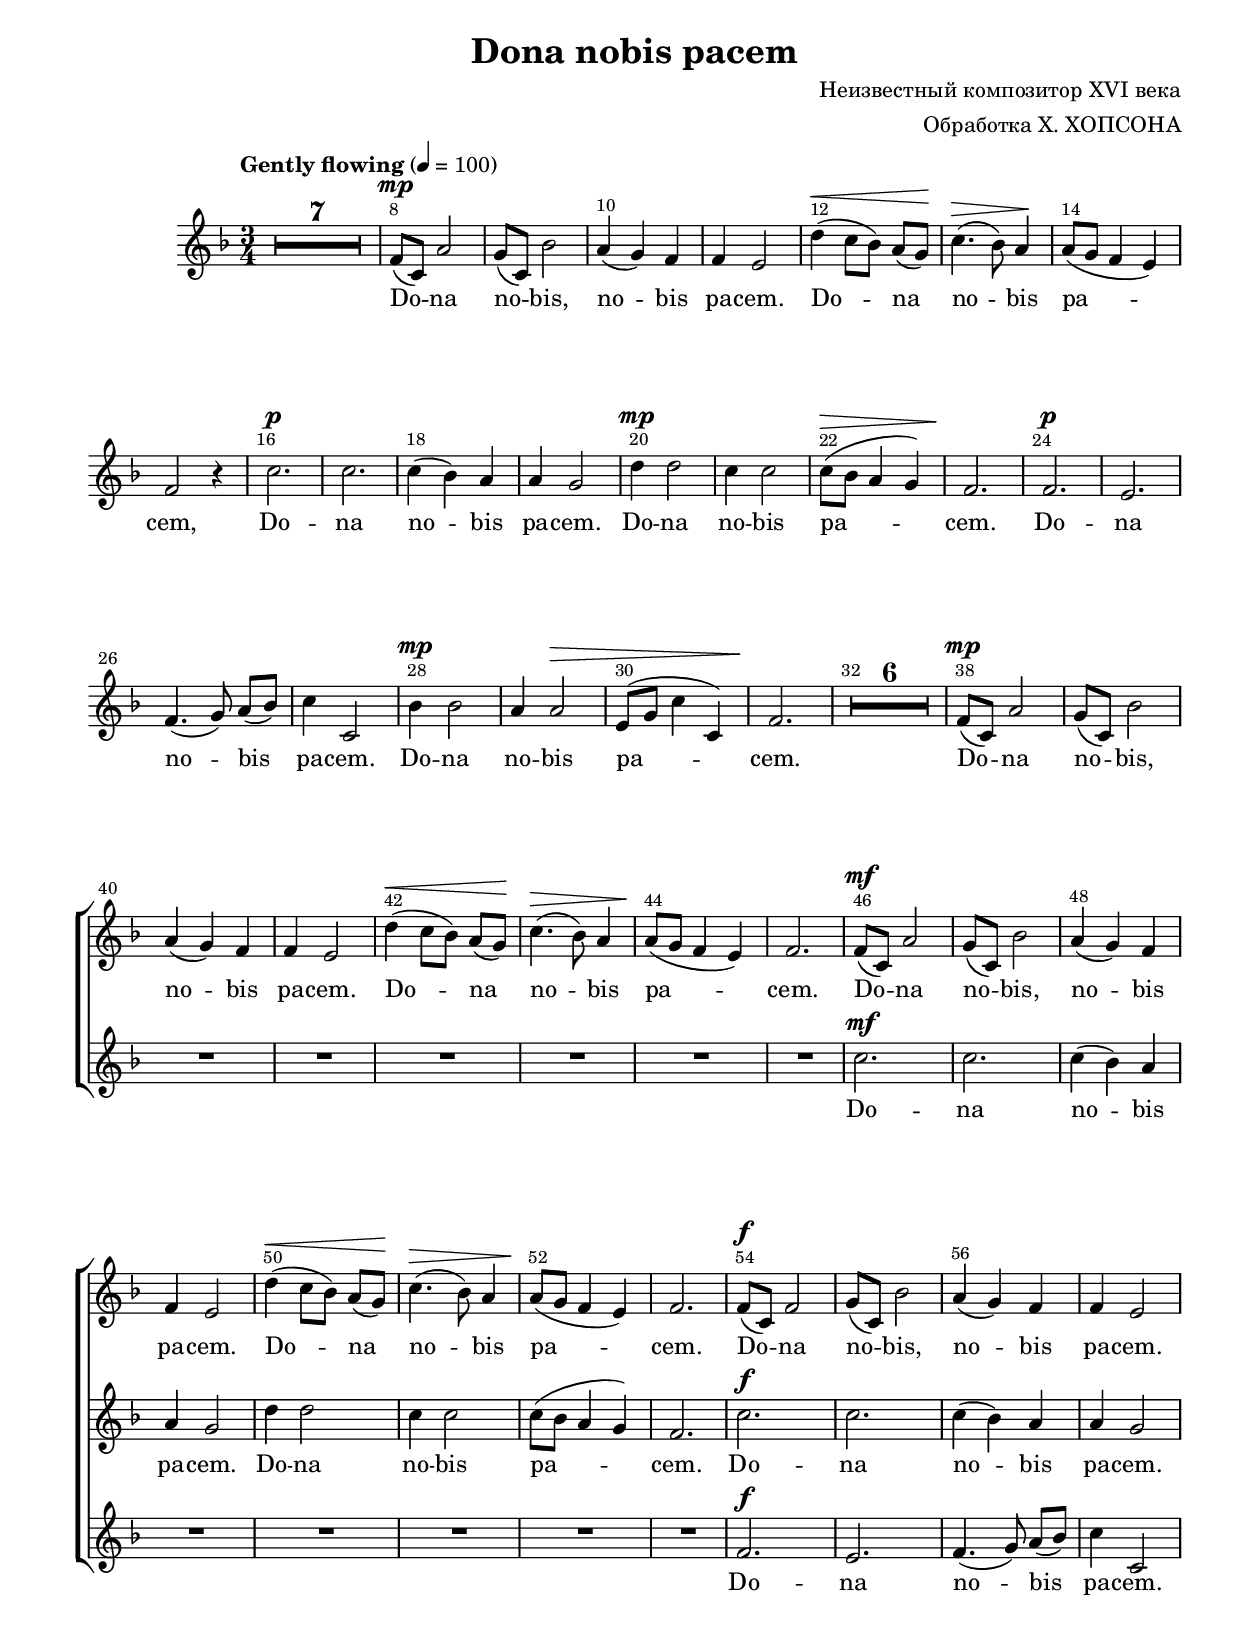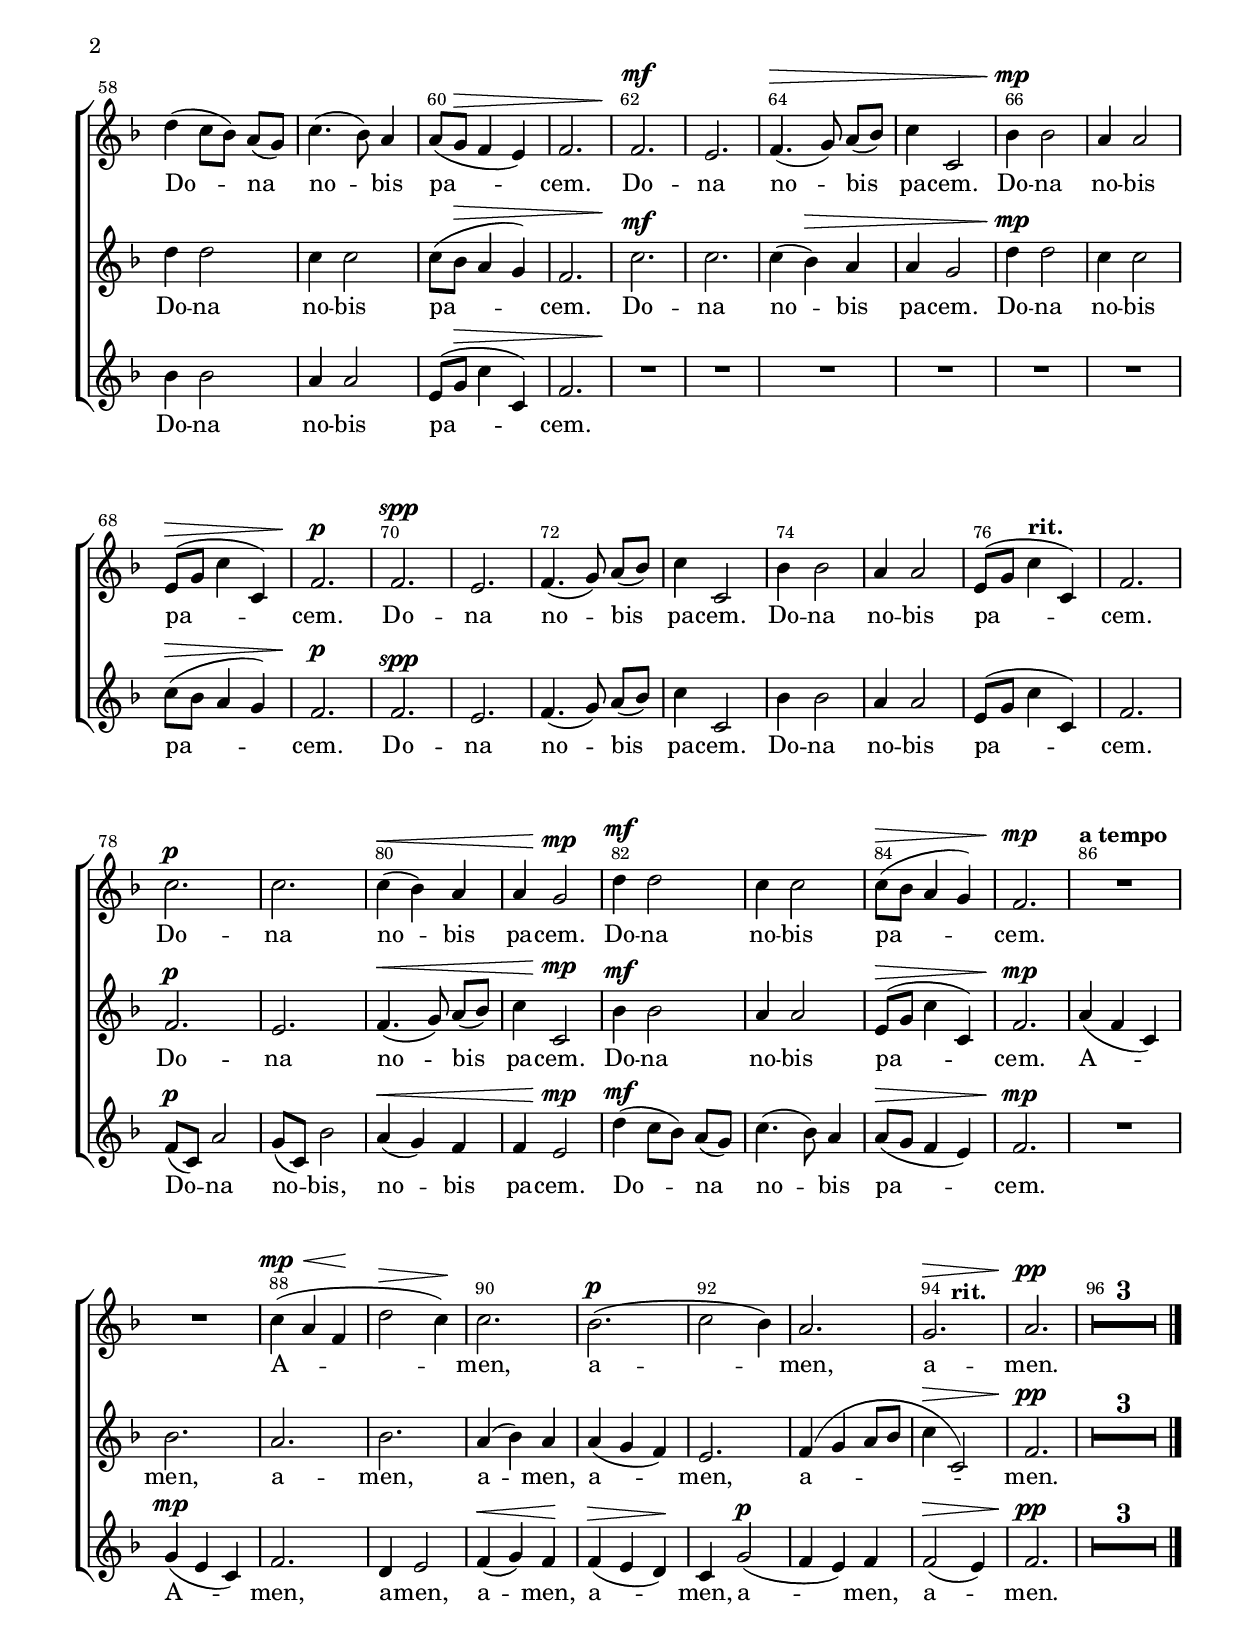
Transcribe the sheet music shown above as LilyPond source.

\version "2.18.2"

% закомментируйте строку ниже, чтобы получался pdf с навигацией
#(ly:set-option 'point-and-click #f)
#(ly:set-option 'midi-extension "mid")
#(set-default-paper-size "a4")
#(set-global-staff-size 19)

\header {
  title = "Dona nobis pacem"
  composer = \markup\right-column{ "Неизвестный композитор XVI века" "Обработка Х. ХОПСОНА" }
  % Удалить строку версии LilyPond 
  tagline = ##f
}

abr = { \break }
abr = {}

pbr = { \pageBreak }
pbr = {}

breathes = { \once \override BreathingSign.text = \markup { \musicglyph #"scripts.tickmark" } \breathe }

bort = {  % Динамика: вместо f, p пишем по-русски гр., т. и т.д.
  \override DynamicText.stencil = #(lambda (grob)(
    grob-interpret-markup grob (                         
      let (( dyntxt (ly:grob-property grob 'text ) )  )
      ( set! dyntxt (cond
        (( equal? dyntxt "f" ) "гр." ) 
        (( equal? dyntxt "p" ) "т." )
      )) #{ \markup \normal-text \italic $dyntxt #} )
    )) }



melon = { \set melismaBusyProperties = #'() }
meloff = { \unset melismaBusyProperties }
solo = ^\markup\italic"Соло"
tutti =  ^\markup\italic"Все"

co = \cadenzaOn
cof = \cadenzaOff
cb = { \cadenzaOff \bar "||" }
cbr = { \bar "" }
cbar = { \cadenzaOff \bar "|" \cadenzaOn }
stemOff = { \hide Staff.Stem }
nat = { \once \hide Accidental }
%stemOn = { \unHideNotes Staff.Stem }

partiall = { \set Timing.measurePosition = #(ly:make-moment -1/4) }

global = {
  \key f \major
  \time 3/4
  \numericTimeSignature
  \override Score.BarNumber.break-visibility = #end-of-line-invisible
  \override Score.BarNumber.X-offset = #1
  \override Score.BarNumber.self-alignment-X = #LEFT
  \set Score.barNumberVisibility = #(every-nth-bar-number-visible 2)
    \set Score.skipBars = ##t
  \override MultiMeasureRest.expand-limit = #1
  \tempo "Gently flowing" 4=100
  R2.*7
}

voiceone = \relative c' {
  \global
  \autoBeamOff
  \dynamicUp
  
  f8\mp[( c]) a'2 | \abr
  
  g8[( c,]) bes'2 |
  a4( g) f |
  f e2 |
  d'4(\< c8[ bes]) a[( g])\! | \abr
  
  c4.(\> bes8) a4\! |
  a8[( g] f4 e) |
  f2 r4 |
  c'2.\p | \pbr
  
  c |
  c4( bes) a |
  a g2 |
  d'4\mp d2 |
  c4 c2 | \abr
  
  c8[(\> bes] a4 g) |
  f2.\! |
  f\p |
  e |
  f4.( g8) a[( bes]) | \abr
  
  c4 c,2 |
  bes'4\mp bes2 |
  a4 a2\> |
  e8[( g] c4 c,) |
  f2.\! | \abr
  
   R2.*6 
  
  
  f8[(\mp c]) a'2 |
  g8[( c,]) bes'2 |
  a4( g) f |
  f e2 | \abr
  
  d'4(\< c8[ bes]) a[( g])\! |
  c4.(\> bes8) a4 |
  a8[(\! g] f4 e) |
  f2. | \abr
  
  f8[(\mf c]) a'2 |
  g8[( c,]) bes'2 |
  a4( g) f |
  f e2 | \abr
  d'4\<( c8[ bes]) a[( g])\! |
  c4.(\> bes8) a4 |
  a8[(\! g] f4 e) |
  f2. | \pbr
  
  f8[(\f c]) f2 |
  g8[( c,]) bes'2 |
  a4( g) f |
  f e2 | \abr
  
  d'4( c8[ bes]) a[( g]) |
  c4.( bes8) a4 |
  a8[( g]\> f4 e) |
  << f2. {s2 s8 s\!} >> | \pbr 
    
   f2.\mf |
   e |
   f4.(\> g8) a[( bes]) |
   c4 c,2 |
   bes'4\mp bes2 | \abr
   
   a4 a2 |
   e8[(\> g] c4 c,) |
   f2.\p |
   f\spp |
   e |
   f4.( g8) a[( bes]) | \abr
   
   c4 c,2 |
   bes'4 bes2 |
   a4 a2 |
   e8[( g] c4^\markup\bold"rit." c,) |
   f2. | \pbr
   
   c'2.\p |
   c |
   c4(\< bes) a |
   a g2\mp | \abr
   
   d'4\mf d2 |
   c4 c2 |
   c8[(\> bes] a4 g) |
   f2.\mp \pbr
   
   \tempo "a tempo"
   R2.*2 |
   c'4\mp(\< a f\! |
   d'2\> c4)\! |
   c2. | \abr
   
   bes2.\p( |
   c2 bes4) |
   a2. |
   << g2.\> { s4 s^\markup\bold"rit." s} >> |
   a2.\pp | \abr
   
   R2.*3 \bar "|."
   
   
  
}

voicetwo = \relative c'' {
  \global
  \autoBeamOff
  \dynamicUp
  R2.*9
  R2.*15 R2.*6
  R2.*8
  
  c2.\mf |
  c |
  c4( bes) a |
  a g2 | \abr
  
  d'4 d2 |
  c4 c2 |
  c8[( bes] a4 g) |
  f2. | \abr
  
  c'2.\f |
  c |
  c4( bes) a |
  a g2 | \abr
  d'4 d2 |
  c4 c2 |
  c8[( bes]\> a4 g) |
  << f2. {s2 s8 s\!} >> 
  
  c'2.\mf |
  c |
  c4( bes)\> a |
  a g2 |
  d'4\mp d2 |
  
  c4 c2 |
  c8[(\> bes] a4 g) |
  f2.\p |
  f\spp |
  e |
  f4.( g8) a8[( bes]) |
  
  c4 c,2 |
  bes'4 bes2 |
  a4 a2 |
  e8[( g] c4 c,) |
  f2.
  
  f2.\p |
  e |
  f4.(\< g8) a[( bes]) |
  c4 c,2\mp |
  
  bes'4\mf bes2 |
  a4 a2 |
  e8[(\> g] c4 c,) |
  f2.\mp
  
  a4( f c) |
  bes'2. |
  a |
  bes |
  a4( bes) a |
  
  a( g f) |
  e2. |
  f4( g a8[ bes] |
  c4\> c,2) |
  f2.\pp
  
  R2.*3
  
}

voicethree = \relative c' {
  \global
  \autoBeamOff
  \dynamicUp
  R2.*9
  R2.*15 R2.*6
  R2.*16
  
  f2.\f |
  e |
  f4.( g8) a[( bes]) |
  c4 c,2 |
  
  bes'4 bes2 |
  a4 a2 |
  e8[( g]\> c4 c,) |
  << f2. {s2 s8 s\!} >> 
  
  R2.*16
  
  f8[(\p c]) a'2 |
  g8[( c,]) bes'2 |
  a4(\< g) f |
  f e2\mp |
  
  d'4\mf( c8[ bes]) a[( g]) |
  c4.( bes8) a4 |
  a8[(\> g] f4 e) |
  f2.\mp
  
  R2. |
  g4\mp( e c) |
  f2. |
  d4 e2 |
  f4(\< g) f\! |
  
  f\>( e d)\! |
  c g'2\p( |
  f4 e) f |
  f2\>( e4) |
  f2.\pp |
  
  R2.*3
  
}


lyricone = \lyricmode {
  Do -- na
  no -- bis, no -- bis pa -- cem. Do -- na
  no -- bis pa -- cem, Do --
  
  na no -- bis pa -- cem. Do -- na no -- bis
  pa -- cem. Do -- na no -- bis
  pa -- cem. Do -- na no -- bis pa -- cem.
  
  Do -- na no -- bis, no -- bis pa -- cem.
  Do -- na no -- bis pa -- cem.
  Do -- na no -- bis, no -- bis pa -- cem.
  Do -- na no -- bis pa -- cem.
  
  Do -- na no -- bis, no -- bis pa -- cem.
  Do -- na no -- bis pa -- cem.
  
  Do -- na no -- bis pa -- cem. Do -- na
  no -- bis pa -- cem. Do -- na no -- bis
  pa -- cem. Do -- na no -- bis pa -- cem.
  
  Do -- na no -- bis pa -- cem.
  Do -- na no -- bis pa -- cem.
  
  A -- men,
  a -- men, a -- men.
}

lyrictwo = \lyricmode {
  Do -- na no -- bis pa -- cem.
  Do -- na no -- bis pa -- cem.
  
  Do -- na no -- bis pa -- cem.
  Do -- na no -- bis pa -- cem.
  
  Do -- na no -- bis pa -- cem. Do -- 
  na no -- bis pa -- cem. Do -- na no -- bis
  pa -- cem. Do -- na no -- bis pa -- cem.
  
  Do -- na no -- bis pa -- cem.
  Do -- na no -- bis pa -- cem.
  
  A -- men, a -- men, a -- men,
  a -- men, a -- men.
}

lyricthree = \lyricmode {
  Do -- na no -- bis pa -- cem.
  Do -- na no -- bis pa -- cem.
  
  Do -- na no -- bis, no -- bis pa -- cem.
  Do -- na no -- bis pa -- cem.
  
  A -- men, a -- men, a -- men,
  a -- men, a -- men, a -- men.
}


\bookpart {
  \paper {
  top-margin = 15
  left-margin = 15
  right-margin = 10
  bottom-margin = 15
  indent = 15
  ragged-bottom = ##f
  ragged-last-bottom = ##f
  
}
\score {
  %  \transpose c bes {
    \new ChoirStaff <<
      \new Staff = "staffone" \with {
        instrumentName = ""
        shortInstrumentName = ""
        midiInstrument = "voice oohs"
      } <<
        \new Voice = "voiceone" { \oneVoice \voiceone }
      >> 
      
      \new Lyrics \lyricsto "voiceone" { \lyricone }
      
      \new Staff = "stafftwo" \with {
        instrumentName = ""
        shortInstrumentName = ""
        midiInstrument = "voice oohs"
      } <<
        \new Voice = "voicetwo" { \oneVoice \voicetwo }
      >> 
      
      \new Lyrics \lyricsto "voicetwo" { \lyrictwo }
      
      \new Staff = "staffthree" \with {
        instrumentName = ""
        shortInstrumentName = ""
        midiInstrument = "voice oohs"
      } <<
        \new Voice = "voicethree" { \oneVoice \voicethree }
      >> 
      
      \new Lyrics \lyricsto "voicethree" { \lyricthree }
  

    >>

    %  }  % transposeµ
  \layout { 
    \context {
      \Score
    }
    \context {
      \Staff
        \RemoveEmptyStaves
      \override VerticalAxisGroup.remove-first = ##t
    }
  %Metronome_mark_engraver
  }
  \midi {
    \tempo 4=90
  }
}
}
